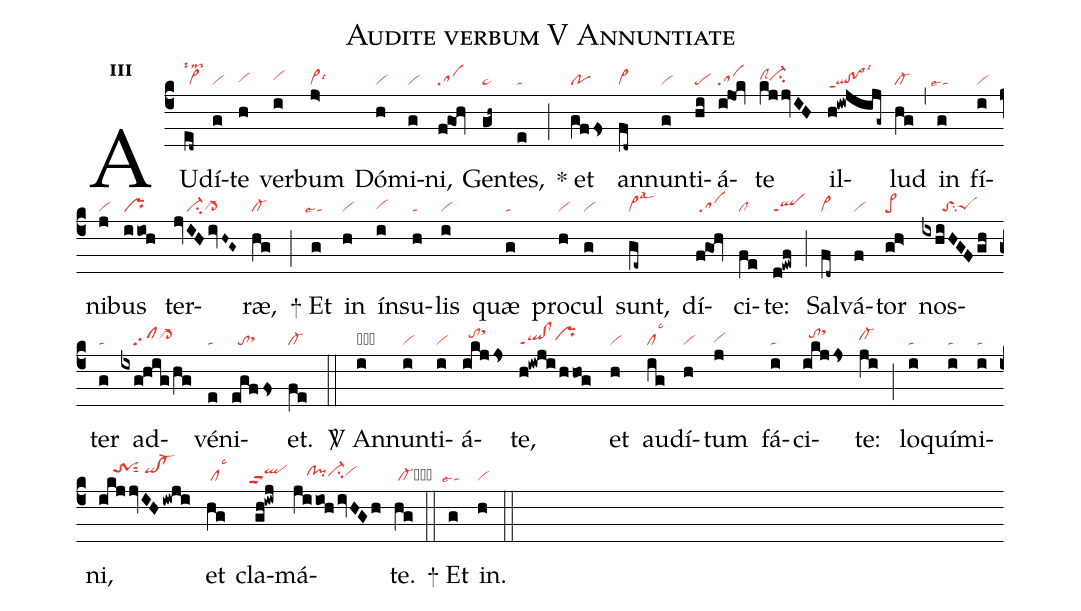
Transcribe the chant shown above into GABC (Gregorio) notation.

name:Audite verbum V Annuntiate;
office-part:re;
mode:3;
nabc-lines:1;
%%
initial-style: 1;
name: Audite verbum Domini;
mode: 3;
office-part: Responsorium;
annotation: Resp.;
annotation: iii;
nabc-lines: 1;
%%
(c4) AU(ed~|vi>lsim2)dí(g|vi)te(h|vihg) ver(i|vihh)bum(j>|vi>lsi6) Dó(h|vi)mi(g|vi)ni,(f!goh|sa) Gen(gh~|ta>)tes,(e|ta) (;) <sp>*</sp> et(gffs|po) an(fd~|vi>)nun(g|vi)ti(hi|pe)á(i!jok|sa)te(kjjvIH|clShhci-hh) il(h!iwjijg~|ql!po>ppt1lsi3)lud(hg|cl-) (,) in(g|``talse4) fí(i|vi)ni(j|vi)bus(iioh|pr) ter(jvIHivH~G~|////ci-cl>-)ræ,(hg|cl-) (;)
<sp>+</sp> Et(g|``talse4) in(h|vi) ín(i|vihg)su(h|ta)lis(i|vi) quæ(g|ta) pro(h|vi)cul(g|vi) sunt,(ge~|vi>lsal3) dí(f!goh|/sa)ci(fe|cl)te:(d!ewf|qlppt1) (;) Sal(fd~|vi>)vá(f|vi)tor(gh>|pe>) nos(ixhiHGFgh|//////toSsu2peShg)ter(g|ta) ad(ixg!hig/hg|////clpp2cl>-hh)vé(e|ta)ni(egffs|//tosthh)et.(fe|cl-) (::)

<sp>V/</sp> An(i|obvi)nun(i|vi)ti(i|vi)á(ikjjs|//tohisthk)te,(h!iwjihhog|ql!clppt1prhh) et(h|vi) au(ig|cllsc3)dí(h|vi)tum(j|vihg) fá(i|ta)ci(ikjjs|//tohisthk)te:(ji|cl-hh) (;) lo(i|ta)quí(i|ta)mi(i|ta)ni,(ikjjvIH/iwji|////trShisut2/qihi!cl-hi) et(hg|/cllsc3) cla(gh!iwj|``qlhippu2)má(jiioh/ivHGh|////clhh!pihhci-hhvihh)te.(hg|/cl-cb) (::)
<sp>+</sp> Et(g|``talse4) in.(h|vi) (::)
